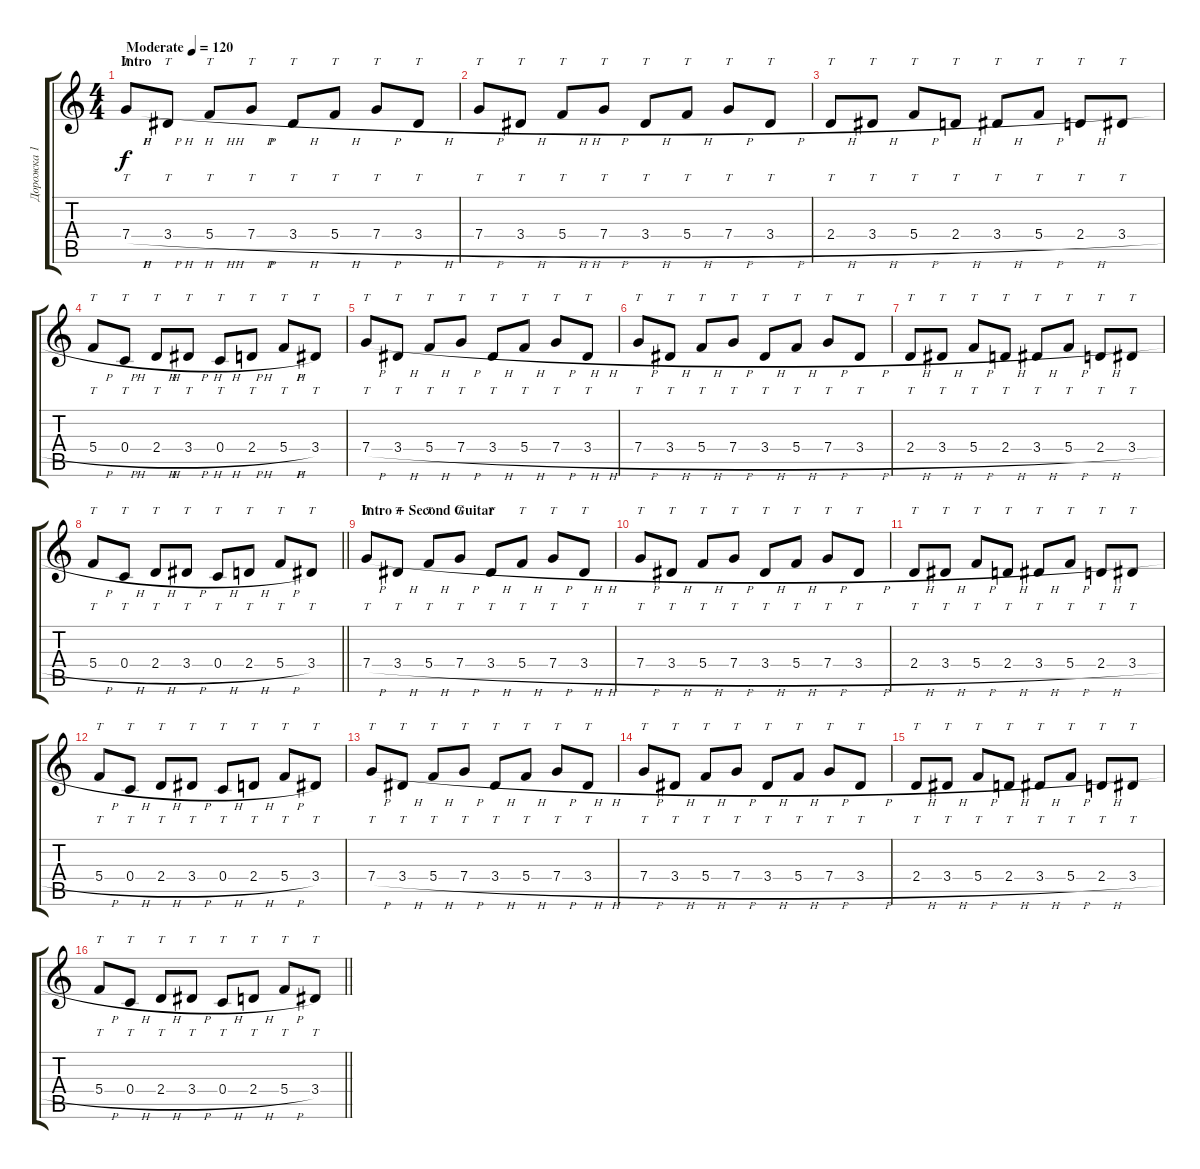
\track ("Дорожка 1" "Дорожка 1") {instrument distortionguitar}
\staff {score tabs}
\tuning (D4 A3 F3 C3 G2 C2) {hide}
\ts (4 4)
\section ("" "Intro")
\tempo (120 "Moderate")
\clef g2
\ks c
7.4{h}.8{tt dy f instrument distortionguitar} 3.4{h}.8{tt} 5.4{h}.8{tt} 7.4{h}.8{tt} 3.4{h}.8{tt} 5.4{h}.8{tt} 7.4{h}.8{tt} 3.4{h}.8{tt} |
7.4{h}.8{tt} 3.4{h}.8{tt} 5.4{h}.8{tt} 7.4{h}.8{tt} 3.4{h}.8{tt} 5.4{h}.8{tt} 7.4{h}.8{tt} 3.4{h}.8{tt} |
2.4{h}.8{tt} 3.4{h}.8{tt} 5.4{h}.8{tt} 2.4{h}.8{tt} 3.4{h}.8{tt} 5.4{h}.8{tt} 2.4{h}.8{tt} 3.4{h}.8{tt} |
5.4{h}.8{tt} 0.4{h}.8{tt} 2.4{h}.8{tt} 3.4{h}.8{tt} 0.4{h}.8{tt} 2.4{h}.8{tt} 5.4{h}.8{tt} 3.4.8{tt} |
7.4{h}.8{tt} 3.4{h}.8{tt} 5.4{h}.8{tt} 7.4{h}.8{tt} 3.4{h}.8{tt} 5.4{h}.8{tt} 7.4{h}.8{tt} 3.4{h}.8{tt} |
7.4{h}.8{tt} 3.4{h}.8{tt} 5.4{h}.8{tt} 7.4{h}.8{tt} 3.4{h}.8{tt} 5.4{h}.8{tt} 7.4{h}.8{tt} 3.4{h}.8{tt} |
2.4{h}.8{tt} 3.4{h}.8{tt} 5.4{h}.8{tt} 2.4{h}.8{tt} 3.4{h}.8{tt} 5.4{h}.8{tt} 2.4{h}.8{tt} 3.4{h}.8{tt} |
\barLineRight lightlight
5.4{h}.8{tt} 0.4{h}.8{tt} 2.4{h}.8{tt} 3.4{h}.8{tt} 0.4{h}.8{tt} 2.4{h}.8{tt} 5.4{h}.8{tt} 3.4.8{tt} |
\section ("" "Intro + Second Guitar")
7.4{h}.8{tt} 3.4{h}.8{tt} 5.4{h}.8{tt} 7.4{h}.8{tt} 3.4{h}.8{tt} 5.4{h}.8{tt} 7.4{h}.8{tt} 3.4{h}.8{tt} |
7.4{h}.8{tt} 3.4{h}.8{tt} 5.4{h}.8{tt} 7.4{h}.8{tt} 3.4{h}.8{tt} 5.4{h}.8{tt} 7.4{h}.8{tt} 3.4{h}.8{tt} |
2.4{h}.8{tt} 3.4{h}.8{tt} 5.4{h}.8{tt} 2.4{h}.8{tt} 3.4{h}.8{tt} 5.4{h}.8{tt} 2.4{h}.8{tt} 3.4{h}.8{tt} |
5.4{h}.8{tt} 0.4{h}.8{tt} 2.4{h}.8{tt} 3.4{h}.8{tt} 0.4{h}.8{tt} 2.4{h}.8{tt} 5.4{h}.8{tt} 3.4.8{tt} |
7.4{h}.8{tt} 3.4{h}.8{tt} 5.4{h}.8{tt} 7.4{h}.8{tt} 3.4{h}.8{tt} 5.4{h}.8{tt} 7.4{h}.8{tt} 3.4{h}.8{tt} |
7.4{h}.8{tt} 3.4{h}.8{tt} 5.4{h}.8{tt} 7.4{h}.8{tt} 3.4{h}.8{tt} 5.4{h}.8{tt} 7.4{h}.8{tt} 3.4{h}.8{tt} |
2.4{h}.8{tt} 3.4{h}.8{tt} 5.4{h}.8{tt} 2.4{h}.8{tt} 3.4{h}.8{tt} 5.4{h}.8{tt} 2.4{h}.8{tt} 3.4{h}.8{tt} |
\barLineRight lightlight
5.4{h}.8{tt} 0.4{h}.8{tt} 2.4{h}.8{tt} 3.4{h}.8{tt} 0.4{h}.8{tt} 2.4{h}.8{tt} 5.4{h}.8{tt} 3.4.8{tt}
